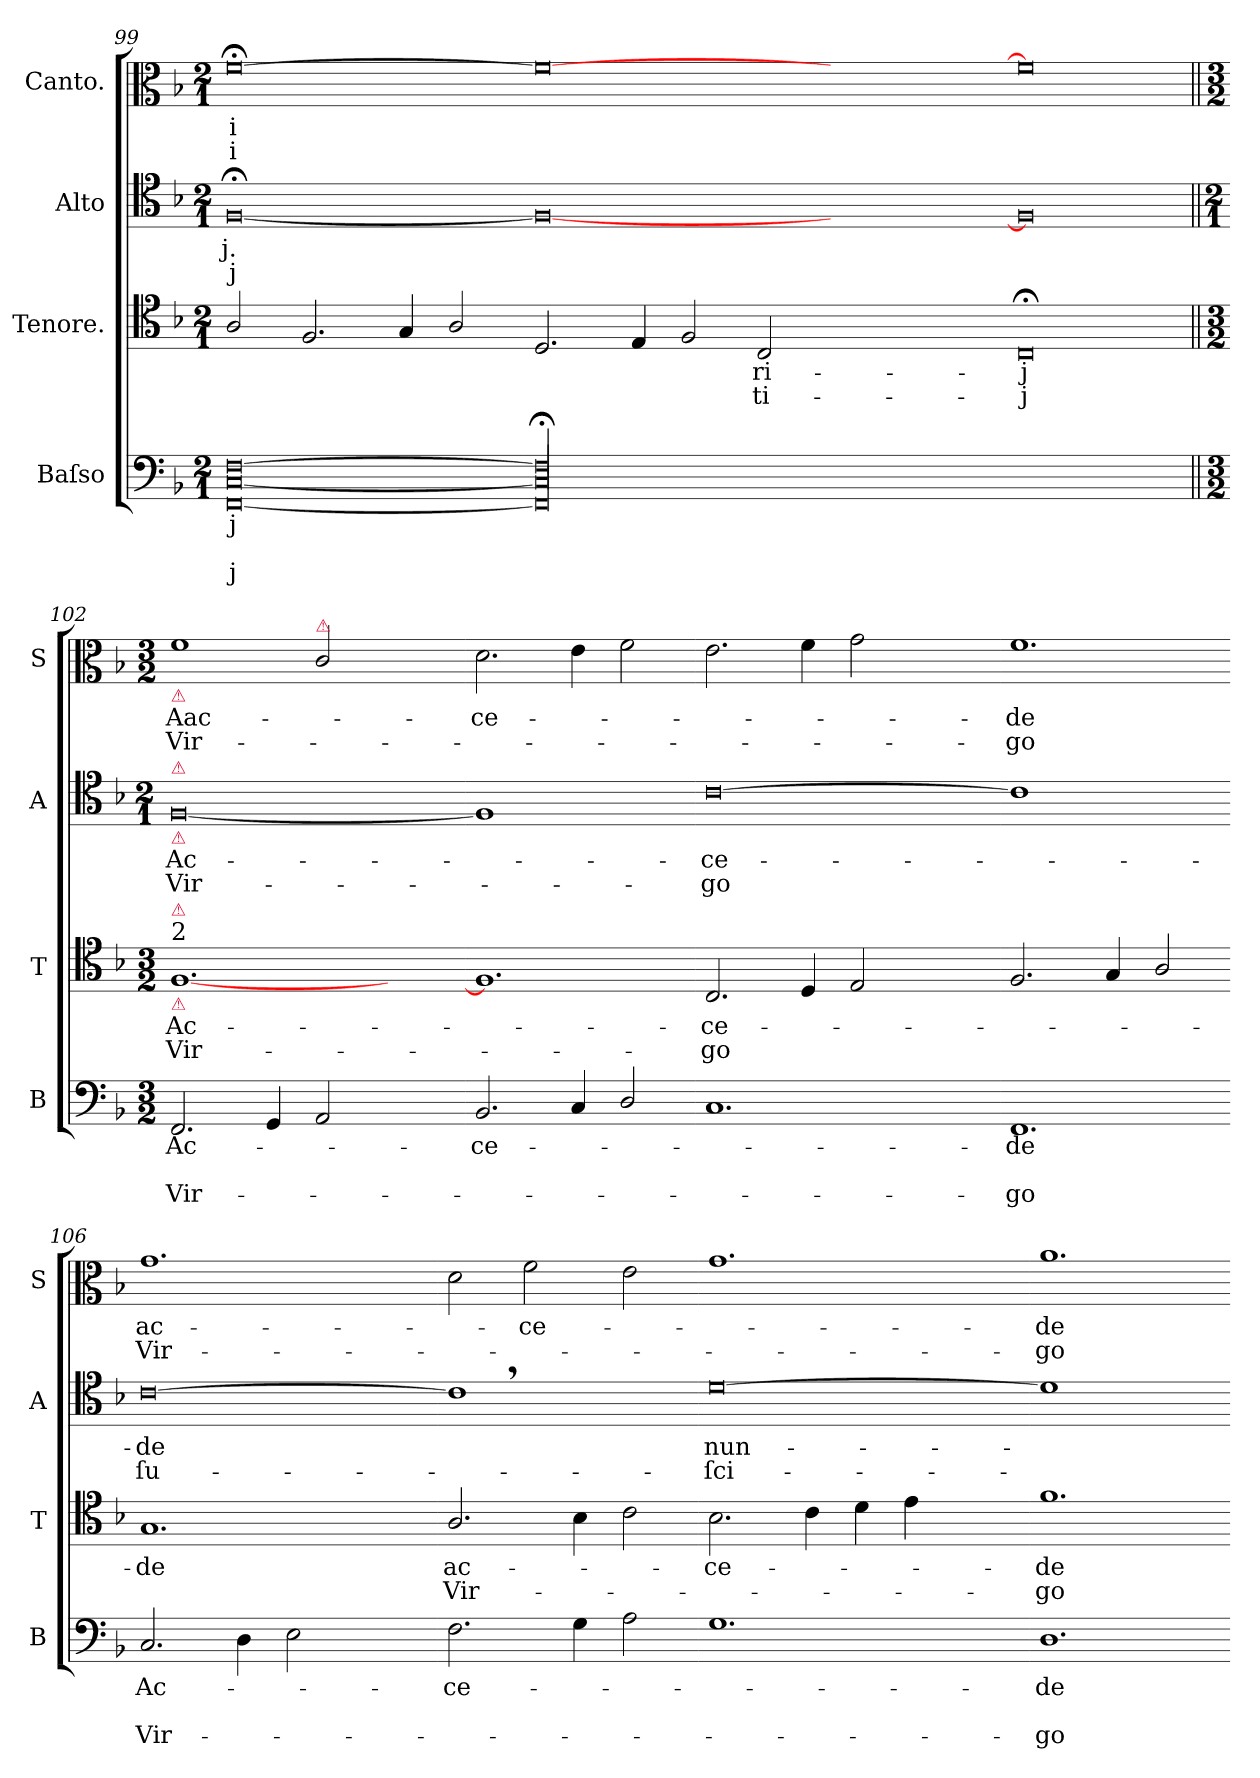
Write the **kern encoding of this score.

**kern	**text	**text	**text	**kern	**text	**text	**kern	**text	**text	**kern	**text	**text
*part4	*part4	*part4	*part4	*part3	*part3	*part3	*part2	*part2	*part2	*part1	*part1	*part1
*staff4	*staff4	*staff4	*staff4	*staff3	*staff3	*staff3	*staff2	*staff2	*staff2	*staff1	*staff1	*staff1
*I"Baſso	*	*	*	*I"Tenore.	*	*	*I"Alto	*	*	*I"Canto.	*	*
*I'B	*	*	*	*I'T	*	*	*I'A	*	*	*I'S	*	*
*clefF4	*	*	*	*clefC4	*	*	*clefC4	*	*	*clefC3	*	*
*k[b-]	*	*	*	*k[b-]	*	*	*k[b-]	*	*	*k[b-]	*	*
*F:	*	*	*	*F:	*	*	*F:	*	*	*F:	*	*
*M2/1	*	*	*	*M2/1	*	*	*M2/1	*	*	*M2/1	*	*
=99	=99	=99	=99	=99	=99	=99	=99	=99	=99	=99	=99	=99
[0FF [0C [0F	-j	.	-j	2A/	.	.	[0F;<;	-j.	-j	[0f;<;	-i	-i
.	.	.	.	2.F/	.	.	.	.	.	.	.	.
.	.	.	.	4G/	.	.	.	.	.	.	.	.
.	.	.	.	2A/	.	.	.	.	.	.	.	.
=100-	=100-	=100-	=100-	=100-	=100-	=100-	=100-	=100-	=100-	=100-	=100-	=100-
00FF]; 00C]; 00F];	.	.	.	2.D/	.	.	0F_	.	.	0f_	.	.
.	.	.	.	4E/	.	.	.	.	.	.	.	.
.	.	.	.	2F/	.	.	.	.	.	.	.	.
.	.	.	.	2C/	-ri-	-ti-	.	.	.	.	.	.
.	.	.	.	0ryy	.	.	0ryy	.	.	0ryy	.	.
=101-	=101-	=101-	=101-	=101-	=101-	=101-	=101-	=101-	=101-	=101-	=101-	=101-
0ryy	.	.	.	0C;<;	-j	-j	0F]	.	.	0f]	.	.
=102||	=102||	=102||	=102||	=102||	=102||	=102||	=102||	=102||	=102||	=102||	=102||	=102||
*M3/2	*	*	*	*M3/2	*	*	*M2/1	*	*	*M3/2	*	*
!	!	!	!	!	!	!	!	!	!	!LO:TX:b:color=crimson:t=⚠	!	!
!	!	!	!	!	!	!	!LO:TX:a:color=crimson:t=⚠	!	!	!	!	!
!	!	!	!	!	!	!	!LO:TX:b:color=crimson:t=⚠	!	!	!	!	!
!	!	!	!	!LO:TX:a:t=2	!	!	!	!	!	!	!	!
!	!	!	!	!LO:TX:a:color=crimson:t=⚠	!	!	!	!	!	!	!	!
!	!	!	!	!LO:TX:b:color=crimson:t=⚠	!	!	!	!	!	!	!	!
2.FF/	Ac-	.	Vir-	[1.F	Ac-	Vir-	[0F	Ac-	Vir-	1f	Aac-	Vir-
4GG/	.	.	.	.	.	.	.	.	.	.	.	.
!	!	!	!	!	!	!	!	!	!	!LO:TX:a:color=crimson:t=⚠	!	!
2AA/	.	.	.	.	.	.	.	.	.	2c/	.	.
2ryy	.	.	.	2ryy	.	.	.	.	.	2ryy	.	.
=103-	=103-	=103-	=103-	=103-	=103-	=103-	=103-	=103-	=103-	=103-	=103-	=103-
2.BB-/	-ce-	.	.	1.F]	.	.	1F]	.	.	2.d\	-ce-	.
4C/	.	.	.	.	.	.	.	.	.	4e\	.	.
2D/	.	.	.	.	.	.	2ryy	.	.	2f\	.	.
=104-	=104-	=104-	=104-	=104-	=104-	=104-	=104-	=104-	=104-	=104-	=104-	=104-
1.C	.	.	.	2.C/	-ce-	-go	[0c	-ce-	-go	2.e\	.	.
.	.	.	.	4D/	.	.	.	.	.	4f\	.	.
.	.	.	.	2E/	.	.	.	.	.	2g\	.	.
2ryy	.	.	.	2ryy	.	.	.	.	.	2ryy	.	.
=105-	=105-	=105-	=105-	=105-	=105-	=105-	=105-	=105-	=105-	=105-	=105-	=105-
1.FF	-de	.	-go	2.F/	.	.	1c]	.	.	1.f	-de	-go
.	.	.	.	4G/	.	.	.	.	.	.	.	.
.	.	.	.	2A/	.	.	2ryy	.	.	.	.	.
=106-	=106-	=106-	=106-	=106-	=106-	=106-	=106-	=106-	=106-	=106-	=106-	=106-
!	!LO:LY:i	!	!	!	!	!	!	!	!	!	!	!LO:LY:i
2.C/	Ac-	.	Vir-	1.G	-de	.	[0c	-de	ſu-	1.g	ac-	Vir-
4D\	.	.	.	.	.	.	.	.	.	.	.	.
2E\	.	.	.	.	.	.	.	.	.	.	.	.
2ryy	.	.	.	2ryy	.	.	.	.	.	2ryy	.	.
=107-	=107-	=107-	=107-	=107-	=107-	=107-	=107-	=107-	=107-	=107-	=107-	=107-
!	!LO:LY:i	!	!	!	!	!	!	!	!	!	!	!
2.F\	-ce-	.	.	2.A/	ac-	Vir-	1c,<]	.	.	2d\	.	.
.	.	.	.	.	.	.	.	.	.	2f\	-ce-	.
4G\	.	.	.	4B-\	.	.	.	.	.	.	.	.
2A\	.	.	.	2c\	.	.	2ryy	.	.	2e\	.	.
=108-	=108-	=108-	=108-	=108-	=108-	=108-	=108-	=108-	=108-	=108-	=108-	=108-
1.G	.	.	.	2.B-\	-ce-	.	[0d	nun-	-ſci-	1.g	.	.
.	.	.	.	4c\	.	.	.	.	.	.	.	.
.	.	.	.	4d\	.	.	.	.	.	.	.	.
.	.	.	.	4e\	.	.	.	.	.	.	.	.
2ryy	.	.	.	2ryy	.	.	.	.	.	2ryy	.	.
=109-	=109-	=109-	=109-	=109-	=109-	=109-	=109-	=109-	=109-	=109-	=109-	=109-
!	!LO:LY:i	!	!	!	!	!	!	!	!	!	!	!LO:LY:i
1.D	-de	.	-go	1.f	-de	-go	1d]	.	.	1.a	-de	-go
.	.	.	.	.	.	.	2ryy	.	.	.	.	.
=-	=-	=-	=-	=-	=-	=-	=-	=-	=-	=-	=-	=-
*-	*-	*-	*-	*-	*-	*-	*-	*-	*-	*-	*-	*-
